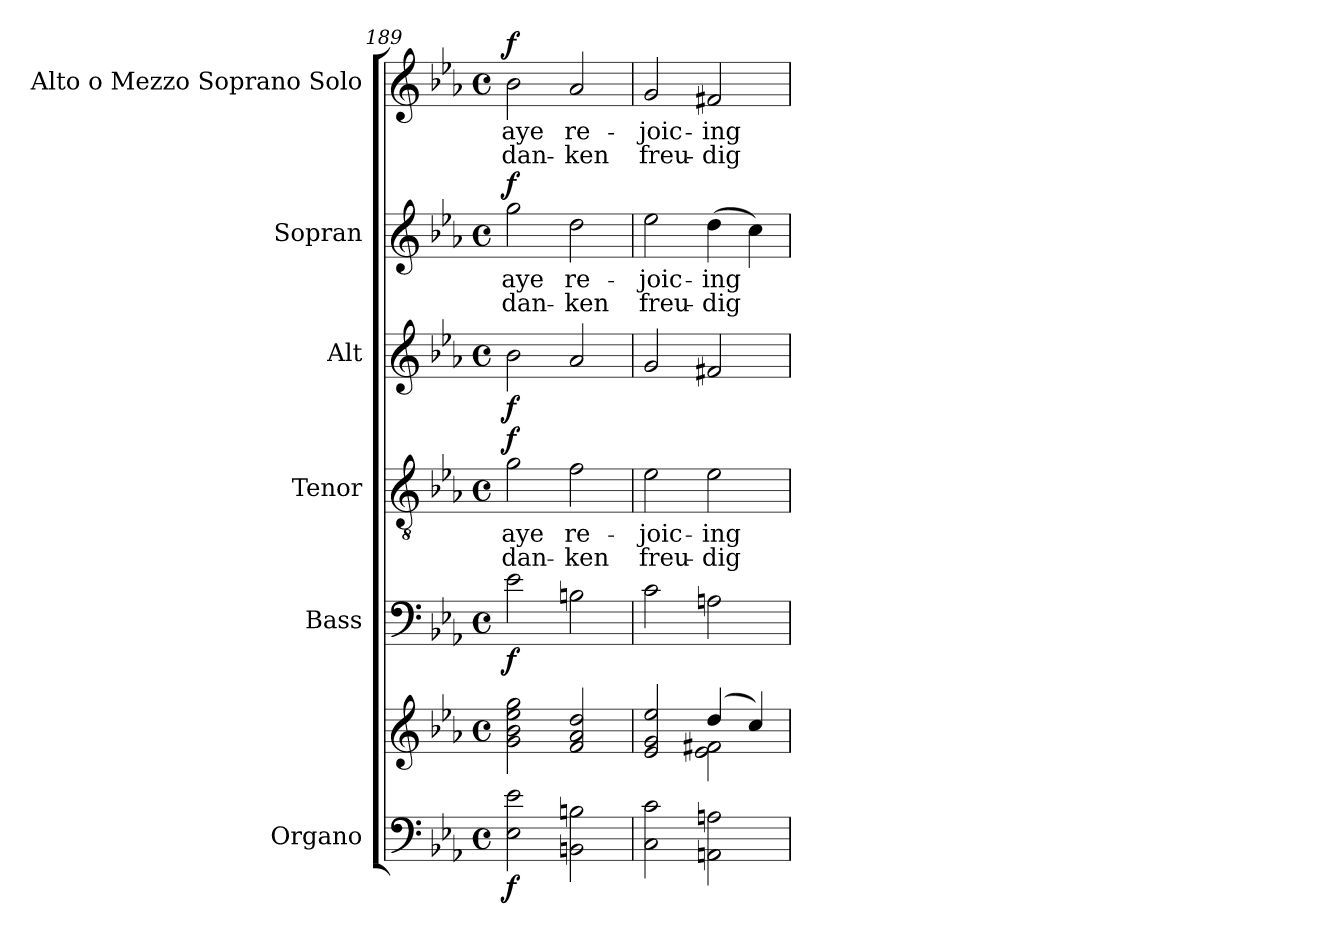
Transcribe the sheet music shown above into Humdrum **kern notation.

**kern	**kern	**dynam	**kern	**dynam	**kern	**text	**text	**dynam	**kern	**dynam	**kern	**text	**text	**dynam	**kern	**text	**text	**dynam
*part6	*part6	*part6	*part5	*part5	*part4	*part4	*part4	*part4	*part3	*part3	*part2	*part2	*part2	*part2	*part1	*part1	*part1	*part1
*staff7	*staff6	*staff6/7	*staff5	*staff5	*staff4	*staff4	*staff4	*staff4	*staff3	*staff3	*staff2	*staff2	*staff2	*staff2	*staff1	*staff1	*staff1	*staff1
*I"Organo	*	*	*I"Bass	*	*I"Tenor	*	*	*	*I"Alt	*	*I"Sopran	*	*	*	*I"Alto o Mezzo Soprano Solo	*	*	*
*	*	*	*I'B	*	*I'T	*	*	*	*I'A	*	*I'S	*	*	*	*I'S o l o	*	*	*
!!LO:LB:g=z
*clefF4	*clefG2	*	*clefF4	*	*clefGv2	*	*	*	*clefG2	*	*clefG2	*	*	*	*clefG2	*	*	*
*k[b-e-a-]	*k[b-e-a-]	*	*k[b-e-a-]	*	*k[b-e-a-]	*	*	*	*k[b-e-a-]	*	*k[b-e-a-]	*	*	*	*k[b-e-a-]	*	*	*
*M4/4	*M4/4	*	*M4/4	*	*M4/4	*	*	*	*M4/4	*	*M4/4	*	*	*	*M4/4	*	*	*
*met(c)	*met(c)	*	*met(c)	*	*met(c)	*	*	*	*met(c)	*	*met(c)	*	*	*	*met(c)	*	*	*
=189	=189	=189	=189	=189	=189	=189	=189	=189	=189	=189	=189	=189	=189	=189	=189	=189	=189	=189
!	!	!LO:DY:b=2	!	!LO:DY:b	!	!LO:LY:b	!LO:LY:b	!LO:DY:b	!	!LO:DY:b	!	!LO:LY:b	!LO:LY:b	!LO:DY:b	!	!LO:LY:b	!LO:LY:b	!LO:DY:b
2E-\ 2e-\	2g\ 2b-\ 2ee-\ 2gg\	f	2e-\	f	2g\	aye	dan-	f	2b-\	f	2gg\	aye	dan-	f	2b-\	aye	dan-	f
!	!	!	!	!	!	!LO:LY:b	!LO:LY:b	!	!	!	!	!LO:LY:b	!LO:LY:b	!	!	!LO:LY:b	!LO:LY:b	!
2BBn\ 2Bn\	2f/ 2a-/ 2dd/	.	2Bn\	.	2f\	re-	-ken	.	2a-/	.	2dd\	re-	-ken	.	2a-/	re-	-ken	.
=190	=190	=190	=190	=190	=190	=190	=190	=190	=190	=190	=190	=190	=190	=190	=190	=190	=190	=190
*	*^	*	*	*	*	*	*	*	*	*	*	*	*	*	*	*	*	*
!	!	!	!	!	!	!	!LO:LY:b	!LO:LY:b	!	!	!	!	!LO:LY:b	!LO:LY:b	!	!	!LO:LY:b	!LO:LY:b	!
2C\ 2c\	2e-/ 2g/ 2ee-/	2ryy	.	2c\	.	2e-\	-joic-	freu-	.	2g/	.	2ee-\	-joic-	freu-	.	2g/	-joic-	freu-	.
!	!	!	!	!	!	!	!LO:LY:b	!LO:LY:b	!	!	!	!	!LO:LY:b	!LO:LY:b	!	!	!LO:LY:b	!LO:LY:b	!
2AAn\ 2An\	(>4dd/	2e-\ 2f#X\	.	2An\	.	2e-\	-ing	-dig	.	2f#X/	.	(>4dd\	-ing	-dig	.	2f#X/	-ing	-dig	.
.	4cc/)	.	.	.	.	.	.	.	.	.	.	4cc\)	.	.	.	.	.	.	.
*	*v	*v	*	*	*	*	*	*	*	*	*	*	*	*	*	*	*	*	*
=	=	=	=	=	=	=	=	=	=	=	=	=	=	=	=	=	=	=
*-	*-	*-	*-	*-	*-	*-	*-	*-	*-	*-	*-	*-	*-	*-	*-	*-	*-	*-
